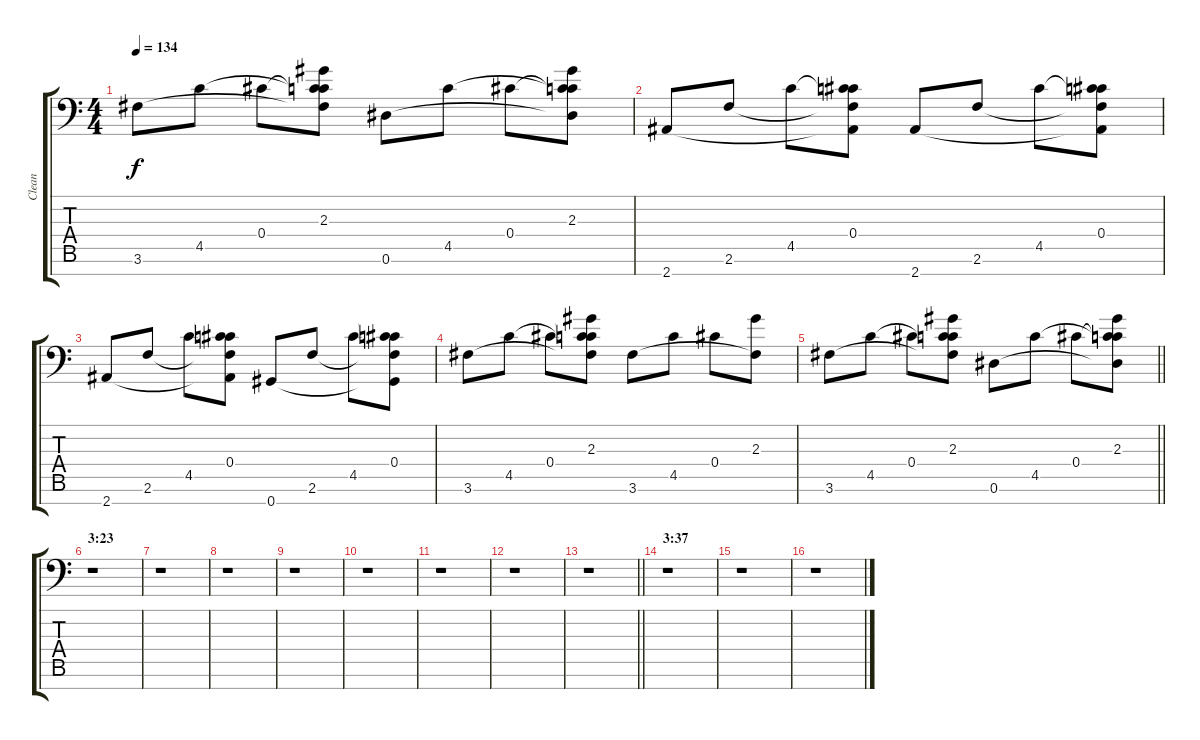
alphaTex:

\track ("Clean" "Clean") {instrument electricguitarjazz}
\staff {score tabs}
\tuning (Eb4 Bb3 Gb3 Db3 Ab2 Eb2 Ab1) {hide}
\ts (4 4)
\tempo 134
\clef f4
\ks c
3.6.8{dy f} 4.5.8 0.4.8 (2.3 0.4{t} 4.5{t} 3.6{t}).8 0.6.8 4.5.8 0.4.8 (2.3 0.4{t} 4.5{t} 0.6{t}).8 |
2.7.8 2.6.8 4.5.8 (0.4 4.5{t} 2.6{t} 2.7{t}).8 2.7.8 2.6.8 4.5.8 (0.4 4.5{t} 2.6{t} 2.7{t}).8 |
2.7.8 2.6.8 4.5.8 (0.4 4.5{t} 2.6{t} 2.7{t}).8 0.7.8 2.6.8 4.5.8 (0.4 4.5{t} 2.6{t} 0.7{t}).8 |
3.6.8 4.5.8 0.4.8 (2.3 0.4{t} 4.5{t} 3.6{t}).8 3.6.8 4.5.8 0.4.8 (2.3 3.6{t}).8 |
\barLineRight lightlight
3.6.8 4.5.8 0.4.8 (2.3 0.4{t} 4.5{t} 3.6{t}).8 0.6.8 4.5.8 0.4.8 (2.3 0.4{t} 4.5{t} 0.6{t}).8 |
\section ("" "3:23")
r.1 |
r.1 |
r.1 |
r.1 |
r.1 |
r.1 |
r.1 |
\barLineRight lightlight
r.1 |
\section ("" "3:37")
r.1 |
r.1 |
r.1
